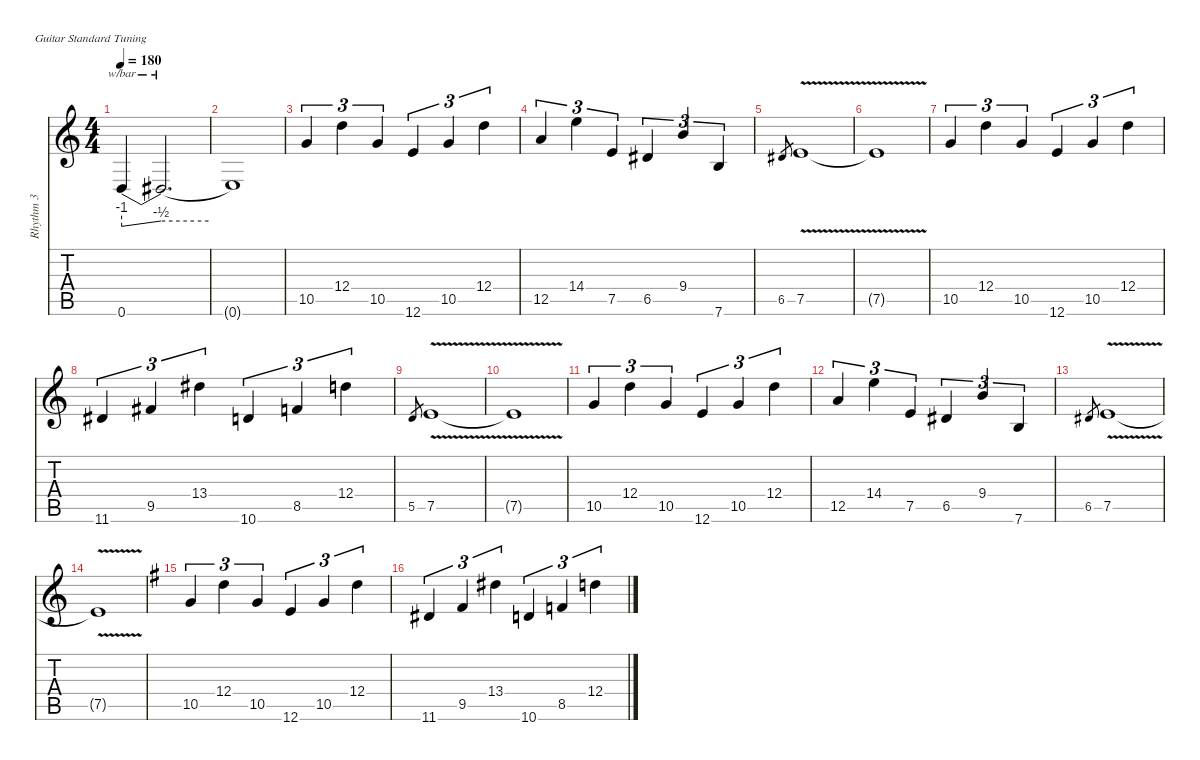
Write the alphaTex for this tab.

\defaultSystemsLayout 4
\hideDynamics
\bracketExtendMode nobrackets
\firstSystemTrackNameMode fullname
\otherSystemsTrackNameOrientation horizontal
\track ("Rhythm 3" "dist.guit.") {instrument distortionguitar}
\staff {score tabs}
\tuning (E4 B3 G3 D3 A2 E2)
\ts (4 4)
\tempo 180
\clef g2
\ks c
0.6{t}.4{tbe (dive default 0 -4 60 -2) dy f beam Up} 0.6{t}.2{d tbe (hold default 0 -2 60 -2) beam Up} |
0.6{t}.1{beam Up} |
10.5.4{tu (3 2) beam Up} 12.4.4{tu (3 2) beam Down} 10.5.4{tu (3 2) beam Up} 12.6.4{tu (3 2) beam Up} 10.5.4{tu (3 2) beam Up} 12.4.4{tu (3 2) beam Down} |
12.5.4{tu (3 2) beam Up} 14.4.4{tu (3 2) beam Down} 7.5.4{tu (3 2) beam Up} 6.5{acc #}.4{tu (3 2) beam Up} 9.4.4{tu (3 2) beam Up} 7.6.4{tu (3 2) beam Up} |
6.5{acc #}.8{gr dy mf beam Up} 7.5{v}.1{dy f beam Up} |
7.5{v t}.1{beam Up} |
10.5.4{tu (3 2) beam Up} 12.4.4{tu (3 2) beam Down} 10.5.4{tu (3 2) beam Up} 12.6.4{tu (3 2) beam Up} 10.5.4{tu (3 2) beam Up} 12.4.4{tu (3 2) beam Down} |
11.6{acc #}.4{tu (3 2) beam Up} 9.5{acc #}.4{tu (3 2) beam Up} 13.4{acc #}.4{tu (3 2) beam Down} 10.6.4{tu (3 2) beam Up} 8.5.4{tu (3 2) beam Up} 12.4.4{tu (3 2) beam Down} |
5.5.8{gr dy mf beam Up} 7.5{v}.1{dy f beam Up} |
7.5{v t}.1{beam Up} |
10.5.4{tu (3 2) beam Up} 12.4.4{tu (3 2) beam Down} 10.5.4{tu (3 2) beam Up} 12.6.4{tu (3 2) beam Up} 10.5.4{tu (3 2) beam Up} 12.4.4{tu (3 2) beam Down} |
12.5.4{tu (3 2) beam Up} 14.4.4{tu (3 2) beam Down} 7.5.4{tu (3 2) beam Up} 6.5{acc #}.4{tu (3 2) beam Up} 9.4.4{tu (3 2) beam Up} 7.6.4{tu (3 2) beam Up} |
6.5{acc #}.8{gr dy mf beam Up} 7.5{v}.1{dy f beam Up} |
7.5{v t}.1{beam Up} |
\ks g
10.5{acc forcenatural}.4{tu (3 2) beam Up} 12.4{acc forcenatural}.4{tu (3 2) beam Down} 10.5{acc forcenatural}.4{tu (3 2) beam Up} 12.6{acc forcenatural}.4{tu (3 2) beam Up} 10.5{acc forcenatural}.4{tu (3 2) beam Up} 12.4{acc forcenatural}.4{tu (3 2) beam Down} |
11.6{acc #}.4{tu (3 2) beam Up} 9.5{acc #}.4{tu (3 2) beam Up} 13.4{acc #}.4{tu (3 2) beam Down} 10.6{acc forcenatural}.4{tu (3 2) beam Up} 8.5{acc forcenatural}.4{tu (3 2) beam Up} 12.4{acc forcenatural}.4{tu (3 2) beam Down}
